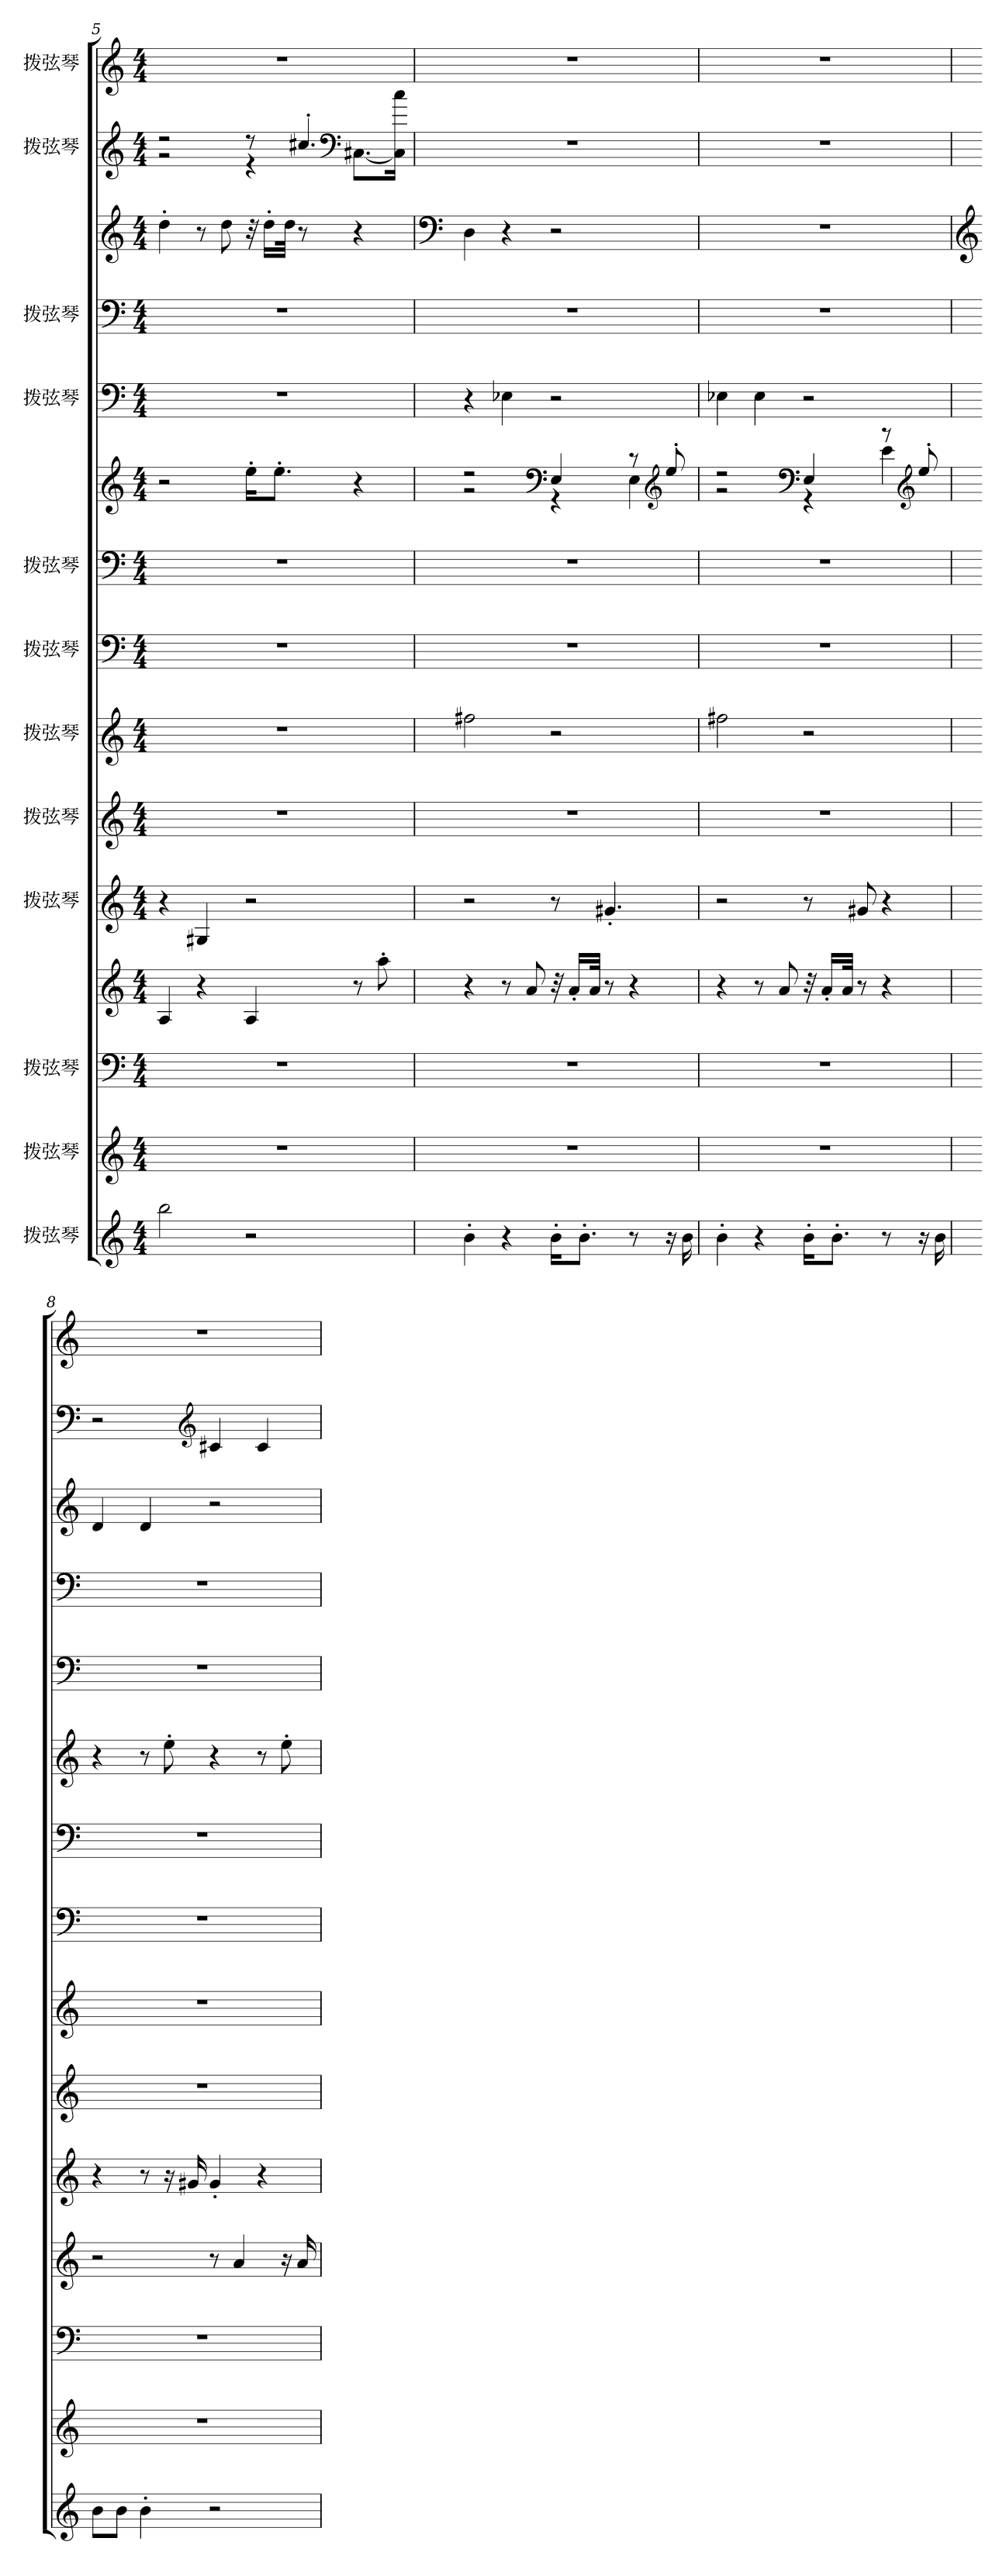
**kern	**kern	**kern	**kern	**kern	**kern	**kern	**kern	**kern	**kern	**kern	**kern	**kern	**kern	**kern
*part12	*part11	*part10	*part10	*part9	*part8	*part7	*part6	*part5	*part5	*part4	*part3	*part3	*part2	*part1
*staff15	*staff14	*staff13	*staff12	*staff11	*staff10	*staff9	*staff8	*staff7	*staff6	*staff5	*staff4	*staff3	*staff2	*staff1
*I"拨弦琴	*I"拨弦琴	*I"拨弦琴	*	*I"拨弦琴	*I"拨弦琴	*I"拨弦琴	*I"拨弦琴	*I"拨弦琴	*	*I"拨弦琴	*I"拨弦琴	*	*I"拨弦琴	*I"拨弦琴
*clefG2	*clefG2	*clefF4	*clefG2	*clefG2	*clefG2	*clefG2	*clefF4	*clefF4	*clefG2	*clefF4	*clefF4	*clefG2	*clefG2	*clefG2
*k[]	*k[]	*k[]	*k[]	*k[]	*k[]	*k[]	*k[]	*k[]	*k[]	*k[]	*k[]	*k[]	*k[]	*k[]
*M4/4	*M4/4	*M4/4	*M4/4	*M4/4	*M4/4	*M4/4	*M4/4	*M4/4	*M4/4	*M4/4	*M4/4	*M4/4	*M4/4	*M4/4
=5	=5	=5	=5	=5	=5	=5	=5	=5	=5	=5	=5	=5	=5	=5
*	*	*	*	*	*	*	*	*	*	*	*	*	*^	*
2bb\	1r	1r	4A/	4r	1r	1r	1r	1r	2r	1r	1r	4dd'\	2r	2r	1r
.	.	.	4r	4G#X/	.	.	.	.	.	.	.	8r	.	.	.
.	.	.	.	.	.	.	.	.	.	.	.	8dd\	.	.	.
2r	.	.	4A/	2r	.	.	.	.	16ee'\KL	.	.	32r	8r	4r	.
.	.	.	.	.	.	.	.	.	.	.	.	16dd'\LL	.	.	.
.	.	.	.	.	.	.	.	.	8.ee'\J	.	.	.	.	.	.
.	.	.	.	.	.	.	.	.	.	.	.	32dd\JJk	.	.	.
.	.	.	.	.	.	.	.	.	.	.	.	8r	4.cc#X'/	.	.
*	*	*	*	*	*	*	*	*	*	*	*	*	*clefF4	*	*
.	.	.	8r	.	.	.	.	.	4r	.	.	4r	.	[8.C#X\L	.
.	.	.	8aa'\	.	.	.	.	.	.	.	.	.	.	.	.
.	.	.	.	.	.	.	.	.	.	.	.	.	.	16C#\] 16cc#\Jk	.
*	*	*	*	*	*	*	*	*	*	*	*	*	*v	*v	*
=6	=6	=6	=6	=6	=6	=6	=6	=6	=6	=6	=6	=6	=6	=6
*	*	*	*	*	*	*	*	*	*	*	*	*clefF4	*	*
*	*	*	*	*	*	*	*	*	*^	*	*	*	*	*
4b'\	1r	1r	4r	2r	1r	2ff#X\	1r	1r	2r	2r	4r	1r	4D\	1r	1r
4r	.	.	8r	.	.	.	.	.	.	.	4E-X\	.	4r	.	.
.	.	.	8a/	.	.	.	.	.	.	.	.	.	.	.	.
*	*	*	*	*	*	*	*	*	*clefF4	*	*	*	*	*	*
16b'\KL	.	.	32r	8r	.	2r	.	.	4E/	4r	2r	.	2r	.	.
.	.	.	16a'/LL	.	.	.	.	.	.	.	.	.	.	.	.
8.b'\J	.	.	.	.	.	.	.	.	.	.	.	.	.	.	.
.	.	.	32a/JJk	.	.	.	.	.	.	.	.	.	.	.	.
.	.	.	8r	4.g#X'/	.	.	.	.	.	.	.	.	.	.	.
8r	.	.	4r	.	.	.	.	.	8r	4E\	.	.	.	.	.
*	*	*	*	*	*	*	*	*	*clefG2	*	*	*	*	*	*
16r	.	.	.	.	.	.	.	.	8ee'/	.	.	.	.	.	.
16b\	.	.	.	.	.	.	.	.	.	.	.	.	.	.	.
!!LO:PB:g=z
=7	=7	=7	=7	=7	=7	=7	=7	=7	=7	=7	=7	=7	=7	=7	=7
4b'\	1r	1r	4r	2r	1r	2ff#X\	1r	1r	2r	2r	4E-X\	1r	1r	1r	1r
4r	.	.	8r	.	.	.	.	.	.	.	4E-\	.	.	.	.
.	.	.	8a/	.	.	.	.	.	.	.	.	.	.	.	.
*	*	*	*	*	*	*	*	*	*clefF4	*	*	*	*	*	*
16b'\KL	.	.	32r	8r	.	2r	.	.	4E/	4r	2r	.	.	.	.
.	.	.	16a'/LL	.	.	.	.	.	.	.	.	.	.	.	.
8.b'\J	.	.	.	.	.	.	.	.	.	.	.	.	.	.	.
.	.	.	32a/JJk	.	.	.	.	.	.	.	.	.	.	.	.
.	.	.	8r	8g#X/	.	.	.	.	.	.	.	.	.	.	.
8r	.	.	4r	4r	.	.	.	.	8r	4e\	.	.	.	.	.
*	*	*	*	*	*	*	*	*	*clefG2	*	*	*	*	*	*
16r	.	.	.	.	.	.	.	.	8ee'/	.	.	.	.	.	.
16b\	.	.	.	.	.	.	.	.	.	.	.	.	.	.	.
*	*	*	*	*	*	*	*	*	*v	*v	*	*	*	*	*
=8	=8	=8	=8	=8	=8	=8	=8	=8	=8	=8	=8	=8	=8	=8
*	*	*	*	*	*	*	*	*	*	*	*	*clefG2	*	*
8b\L	1r	1r	2r	4r	1r	1r	1r	1r	4r	1r	1r	4d/	2r	1r
8b\J	.	.	.	.	.	.	.	.	.	.	.	.	.	.
4b'\	.	.	.	8r	.	.	.	.	8r	.	.	4d/	.	.
.	.	.	.	16r	.	.	.	.	8ee'\	.	.	.	.	.
.	.	.	.	16g#X/	.	.	.	.	.	.	.	.	.	.
*	*	*	*	*	*	*	*	*	*	*	*	*	*clefG2	*
2r	.	.	8r	4g#'/	.	.	.	.	4r	.	.	2r	4c#X/	.
.	.	.	4a/	.	.	.	.	.	.	.	.	.	.	.
.	.	.	.	4r	.	.	.	.	8r	.	.	.	4c#/	.
.	.	.	16r	.	.	.	.	.	8ee'\	.	.	.	.	.
.	.	.	16a/	.	.	.	.	.	.	.	.	.	.	.
=	=	=	=	=	=	=	=	=	=	=	=	=	=	=
*-	*-	*-	*-	*-	*-	*-	*-	*-	*-	*-	*-	*-	*-	*-
